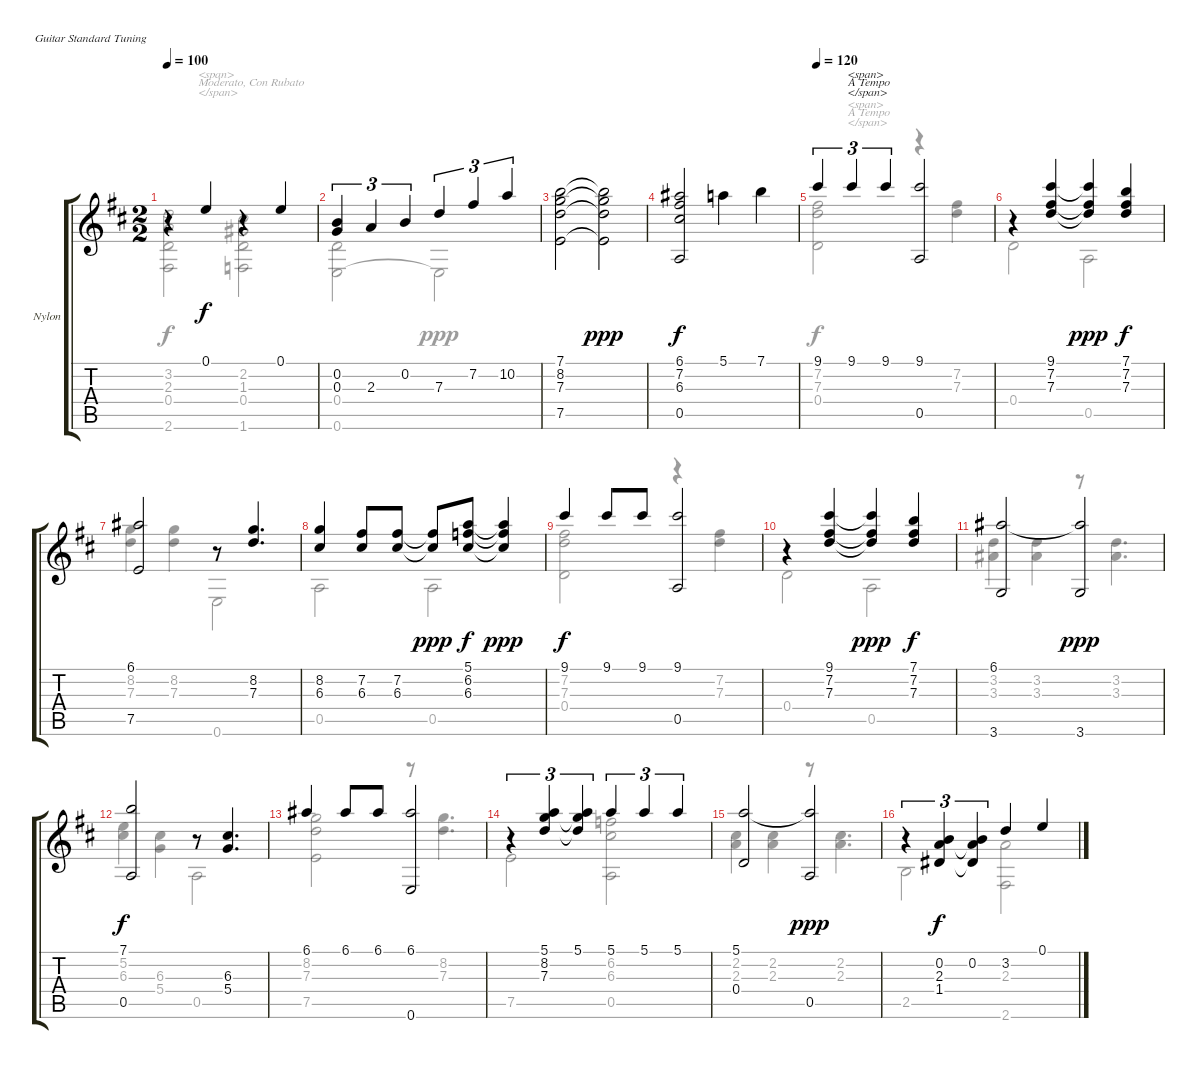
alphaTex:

\bracketExtendMode groupsimilarinstruments
\firstSystemTrackNameOrientation horizontal
\otherSystemsTrackNameOrientation horizontal
\track ("Nylon" "Nylon") {instrument acousticguitarnylon}
\staff {score tabs}
\tuning (E4 B3 G3 D3 A2 E2)
\voice
\ts (2 2)
\tempo 100
\clef g2
\ks d
r.4{dy f instrument acousticguitarnylon} 0.1.4 r.4 0.1.4 |
(0.2 0.3).4{tu (3 2)} 2.3.4{tu (3 2)} 0.2.4{tu (3 2)} 7.3.4{tu (3 2)} 7.2.4{tu (3 2)} 10.2.4{tu (3 2)} |
(7.1 8.2 7.3 7.5).2 (7.1{t} 8.2{t} 7.3{t} 7.5{t}).2{dy ppp} |
(6.1 7.2 6.3 0.5).2{dy f} 5.1.4 7.1.4 |
\tempo 120
9.1.4{tu (3 2) txt "\n          <span>\n          A Tempo\n          </span>\n        "} 9.1.4{tu (3 2)} 9.1.4{tu (3 2)} (9.1 0.5).2 |
r.4 (9.1 7.2 7.3).4 (9.1{t} 7.2{t} 7.3{t}).4{dy ppp} (7.1 7.2 7.3).4{dy f} |
(6.1 7.5).2 r.8 (8.2 7.3).4{d} |
(8.2 6.3).4 (7.2 6.3).8 (7.2 6.3).8 (7.2{t} 6.3{t}).8{dy ppp} (5.1 6.2 6.3).8{dy f} (5.1{t} 6.2{t} 6.3{t}).4{dy ppp} |
9.1.4{dy f} 9.1.8 9.1.8 (9.1 0.5).2 |
r.4 (9.1 7.2 7.3).4 (9.1{t} 7.2{t} 7.3{t}).4{dy ppp} (7.1 7.2 7.3).4{dy f} |
(6.1 3.6).2 (6.1{t} 3.6).2{dy ppp} |
(7.1 0.5).2{dy f} r.8 (6.3 5.4).4{d} |
6.1.4 6.1.8 6.1.8 (6.1 0.6).2 |
r.4{tu (3 2)} (5.1 8.2 7.3).4{tu (3 2)} (5.1 8.2{t} 7.3{t}).4{tu (3 2)} 5.1.4{tu (3 2)} 5.1.4{tu (3 2)} 5.1.4{tu (3 2)} |
(5.1 0.4).2 (5.1{t} 0.5).2{dy ppp} |
r.4{tu (3 2)} (0.2 2.3 1.4).4{tu (3 2) dy f} (0.2 2.3{t} 1.4{t}).4{tu (3 2)} 3.2.4 0.1.4
\voice
\clef g2
\ottava regular
\simile none
\ks d
(3.2 2.3 0.4 2.6).2{txt "\n          <span>\n          Moderato, Con Rubato\n          </span>\n        " dy f} (2.2 1.3 0.4 1.6).2 |
(0.4 0.6).2 0.6{t}.2{dy ppp} |
|
|
(7.2 7.3 0.4).2{txt "\n          <span>\n          A Tempo\n          </span>\n        " dy f} r.4 (7.2 7.3).4 |
0.4.2 0.5.2 |
(8.2 7.3).4 (8.2 7.3).4 0.6.2 |
0.5.2 0.5.2 |
(7.2 7.3 0.4).2 r.4 (7.2 7.3).4 |
0.4.2 0.5.2 |
(3.2 3.3).4 (3.2 3.3).4 r.8 (3.2 3.3).4{d} |
(5.2 6.3).4 (6.3 5.4).4 0.5.2 |
(8.2 7.3 7.5).2 r.8 (8.2 7.3).4{d} |
7.5.2 (6.2 6.3 0.5).2 |
(2.2 2.3).4 (2.2 2.3).4 r.8 (2.2 2.3).4{d} |
2.5.2 (2.3 2.6).2
